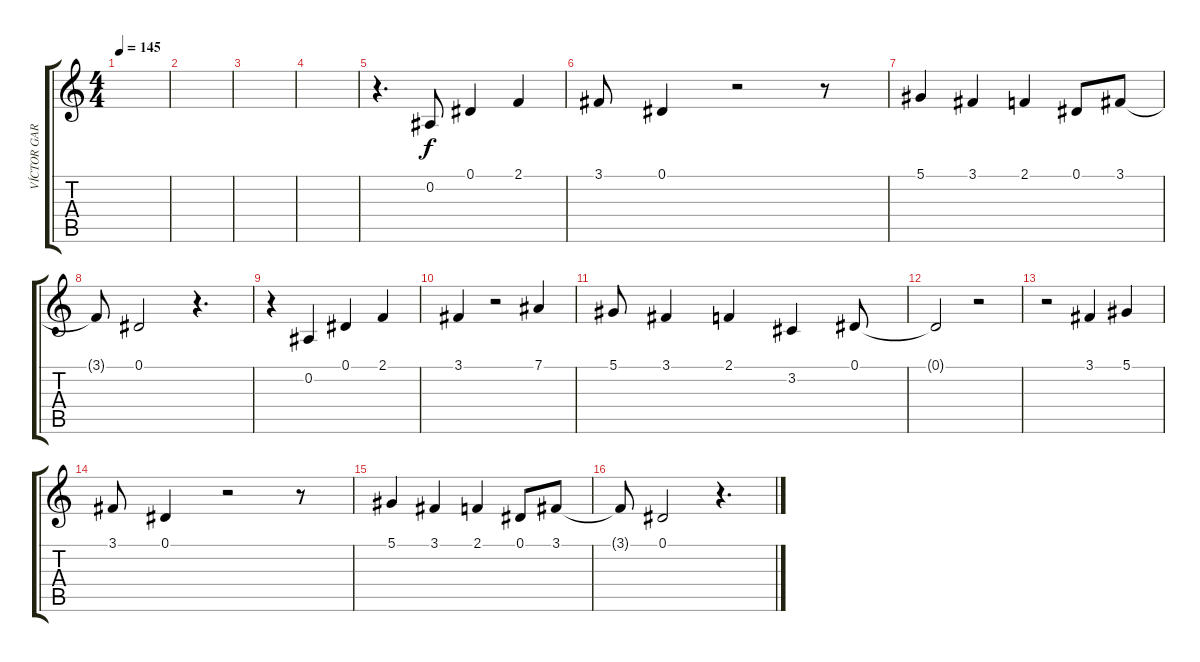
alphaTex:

\track ("VÍCTOR GARCÍA" "VÍCTOR GAR") {instrument clarinet}
\staff {score tabs}
\tuning (Eb4 Bb3 Gb3 Db3 Ab2 Eb2) {hide}
\ts (4 4)
\tempo 145
\clef g2
\ks c
|
|
|
|
r.4{d} 0.2.8 0.1.4 2.1.4 |
3.1.8 0.1.4 r.2 r.8 |
5.1.4 3.1.4 2.1.4 0.1.8 3.1.8 |
3.1{t}.8 0.1.2 r.4{d} |
r.4 0.2.4 0.1.4 2.1.4 |
3.1.4 r.2 7.1.4 |
5.1.8 3.1.4 2.1.4 3.2.4 0.1.8 |
0.1{t}.2 r.2 |
r.2 3.1.4 5.1.4 |
3.1.8 0.1.4 r.2 r.8 |
5.1.4 3.1.4 2.1.4 0.1.8 3.1.8 |
3.1{t}.8 0.1.2 r.4{d}
